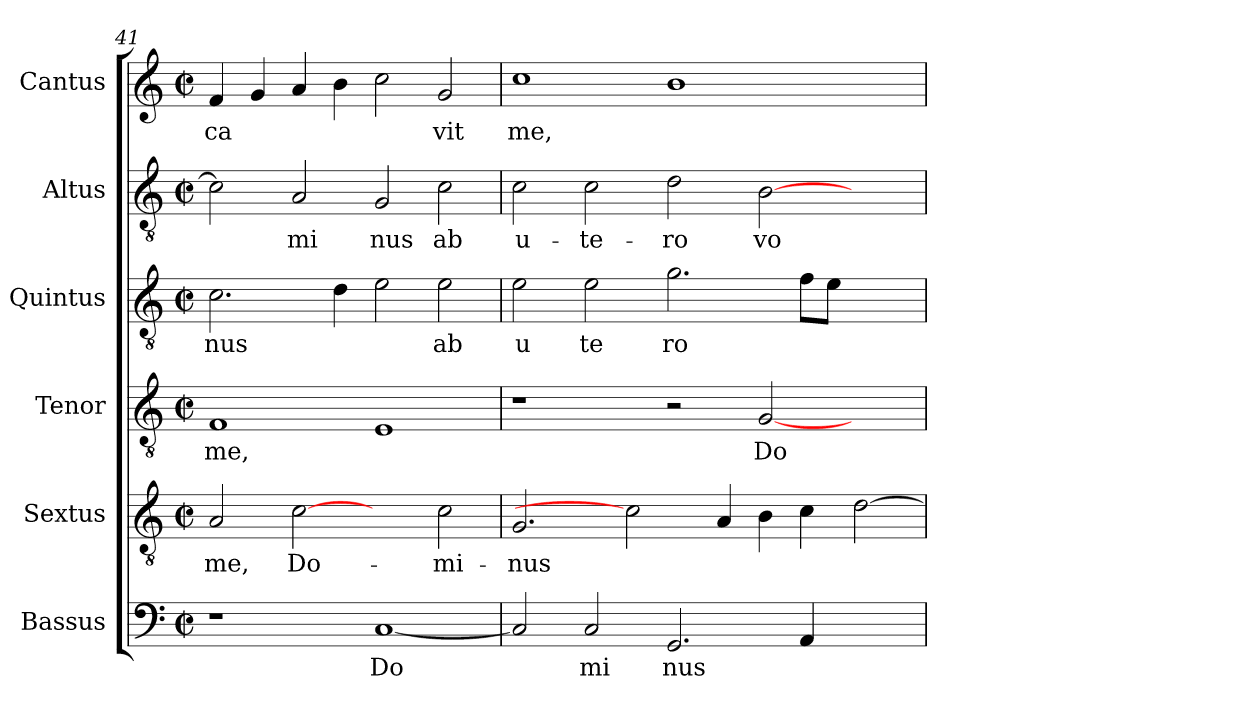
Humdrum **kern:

**kern	**text	**kern	**text	**kern	**text	**kern	**text	**kern	**text	**kern	**text
*part6	*part6	*part5	*part5	*part4	*part4	*part3	*part3	*part2	*part2	*part1	*part1
*staff6	*staff6	*staff5	*staff5	*staff4	*staff4	*staff3	*staff3	*staff2	*staff2	*staff1	*staff1
*I"Bassus	*	*I"Sextus	*	*I"Tenor	*	*I"Quintus	*	*I"Altus	*	*I"Cantus	*
*clefF4	*	*clefGv2	*	*clefGv2	*	*clefGv2	*	*clefGv2	*	*clefG2	*
*M2/2	*	*M2/2	*	*M2/2	*	*M2/2	*	*M2/2	*	*M2/2	*
*met(c|)	*	*met(c|)	*	*met(c|)	*	*met(c|)	*	*met(c|)	*	*met(c|)	*
=41	=41	=41	=41	=41	=41	=41	=41	=41	=41	=41	=41
!	!	!	!LO:LY:b:cj	!	!LO:LY:b:cj	!	!LO:LY:b	!	!	!	!LO:LY:b:cj
1r	.	2A/	me,	1F	me,	2.c\	-nus	2c\]	.	4f/	ca
.	.	.	.	.	.	.	.	.	.	4g/	.
!	!	!	!LO:LY:b:cj	!	!	!	!	!	!LO:LY:b:cj	!	!
.	.	[2c	Do-	.	.	.	.	2A/	mi	4a/	.
.	.	.	.	.	.	4d\	.	.	.	4b\	.
!	!LO:LY:b:cj	!	!	!	!	!	!	!	!LO:LY:b:cj	!	!
[>1C	Do	2ryy	.	1E	.	2e\	.	2G/	nus	2cc\	.
!	!	!	!LO:LY:b:cj	!	!	!	!LO:LY:b:cj	!	!LO:LY:b:cj	!	!LO:LY:b:cj
.	.	2c\	-mi-	.	.	2e\	ab	2c\	ab	2g/	vit
!!LO:PB:g=z
=42	=42	=42	=42	=42	=42	=42	=42	=42	=42	=42	=42
!	!	!	!LO:LY:b	!	!	!	!LO:LY:b:cj	!	!LO:LY:b:cj	!	!LO:LY:b:cj
*^	*	*	*	*	*	*	*	*	*	*	*
2C/]	32ryy	.	2.G/	-nus	1r	.	2e\	u	2c\	u-	1cc	me,
.	1ryy	.	.	.	.	.	.	.	.	.	.	.
!	!	!LO:LY:b:cj	!	!	!	!	!	!LO:LY:b:cj	!	!LO:LY:b:cj	!	!
2C/	.	mi	.	.	.	.	2e\	te	2c\	-te-	.	.
.	.	.	2c]	.	.	.	.	.	.	.	.	.
!	!	!LO:LY:b	!	!	!	!	!	!LO:LY:b:cj	!	!LO:LY:b:cj	!	!
2.GG/	.	nus	.	.	2r	.	2.g\	ro	2d\	-ro	1b	.
.	1ryy	.	.	.	.	.	.	.	.	.	.	.
.	.	.	4A/	.	.	.	.	.	.	.	.	.
!	!	!	!	!	!	!LO:LY:b	!	!	!	!LO:LY:b:cj	!	!
.	.	.	4B\	.	[<2G/	Do	.	.	[>2B\	vo-	.	.
4AA/	.	.	4c\	.	.	.	8f\L	.	.	.	.	.
.	.	.	.	.	.	.	8e\J	.	.	.	.	.
2ryy	.	.	[>2d\	.	2ryy	.	2ryy	.	2ryy	.	2ryy	.
.	4...ryy	.	.	.	.	.	.	.	.	.	.	.
*v	*v	*	*	*	*	*	*	*	*	*	*	*
=	=	=	=	=	=	=	=	=	=	=	=
*-	*-	*-	*-	*-	*-	*-	*-	*-	*-	*-	*-
